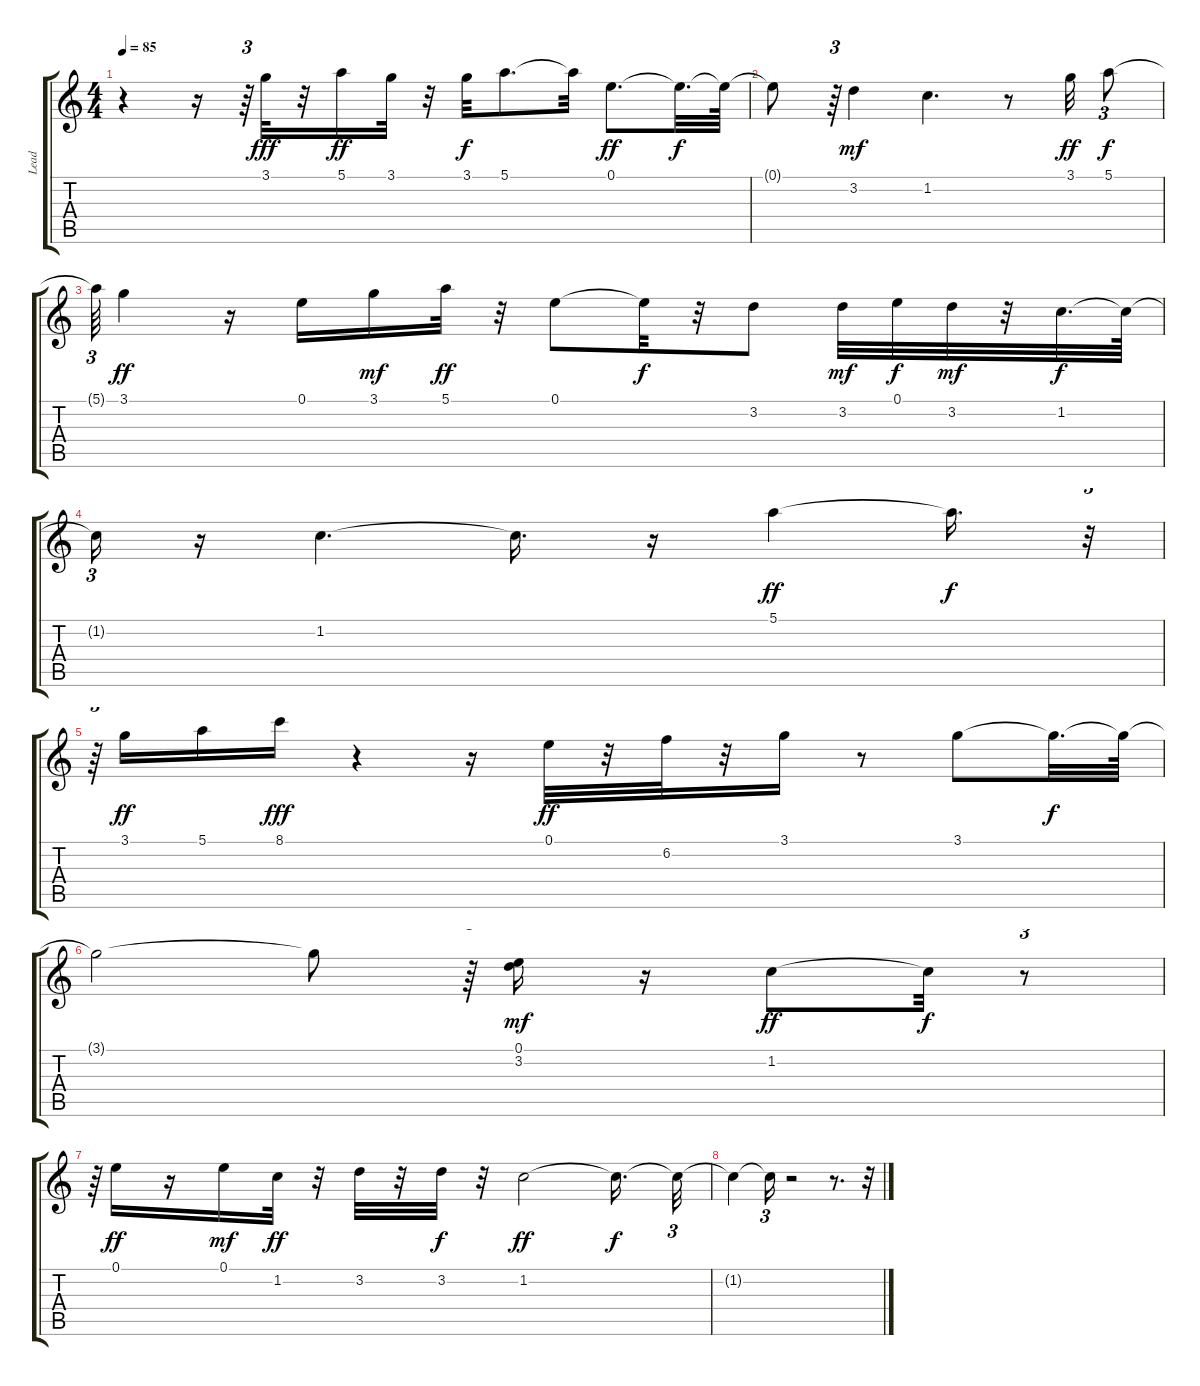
\track ("Lead" "Lead") {instrument electricguitarjazz}
\staff {score tabs}
\tuning (E4 B3 G3 D3 A2 E2) {hide}
\ts (4 4)
\tempo 85
\clef g2
\ks c
r.4{dy f} r.16 r.64{tu (3 2)} 3.1.32{dy fff volume 12 instrument electricguitarjazz} r.32 5.1.16{dy ff} 3.1.32 r.32 3.1.32{dy f} 5.1.8{d} 5.1{t}.32 0.1.8{d dy ff} 0.1{t}.32{d dy f} 0.1{t}.64 |
0.1{t}.8 r.64{tu (3 2)} 3.2.4{dy mf} 1.2.4{d} r.8 3.1.32{dy ff} 5.1.8{tu (3 2) dy f} |
5.1{t}.64{tu (3 2)} 3.1.4{dy ff} r.16 0.1.16 3.1.16{dy mf} 5.1.32{dy ff} r.32 0.1.8 0.1{t}.32{dy f} r.32 3.2.8 3.2.32{dy mf} 0.1.32{dy f} 3.2.32{dy mf} r.32 1.2.32{d dy f} 1.2{t}.64 |
1.2{t}.16{tu (3 2)} r.16 1.2.4{d} 1.2{t}.16{d} r.16 5.1.4{dy ff} 5.1{t}.16{d dy f} r.32{tu (3 2)} |
r.64{tu (3 2)} 3.1.16{dy ff} 5.1.16 8.1.16{dy fff} r.4 r.16 0.1.32{dy ff} r.32 6.2.32 r.32 3.1.16 r.8 3.1.8 3.1{t}.32{d dy f} 3.1{t}.64 |
3.1{t}.2 3.1{t}.8 r.64{tu (3 2)} (0.1 3.2).16{dy mf} r.16 1.2.8{dy ff} 1.2{t}.32{dy f} r.8{tu (3 2)} |
r.64{tu (3 2)} 0.1.16{dy ff} r.16 0.1.16{dy mf} 1.2.32{dy ff} r.32 3.2.32 r.32 3.2.32{dy f} r.32 1.2.2{dy ff} 1.2{t}.16{d dy f} 1.2{t}.32{tu (3 2)} |
1.2{t}.4 1.2{t}.16{tu (3 2)} r.2 r.8{d} r.32{tu (3 2)}
